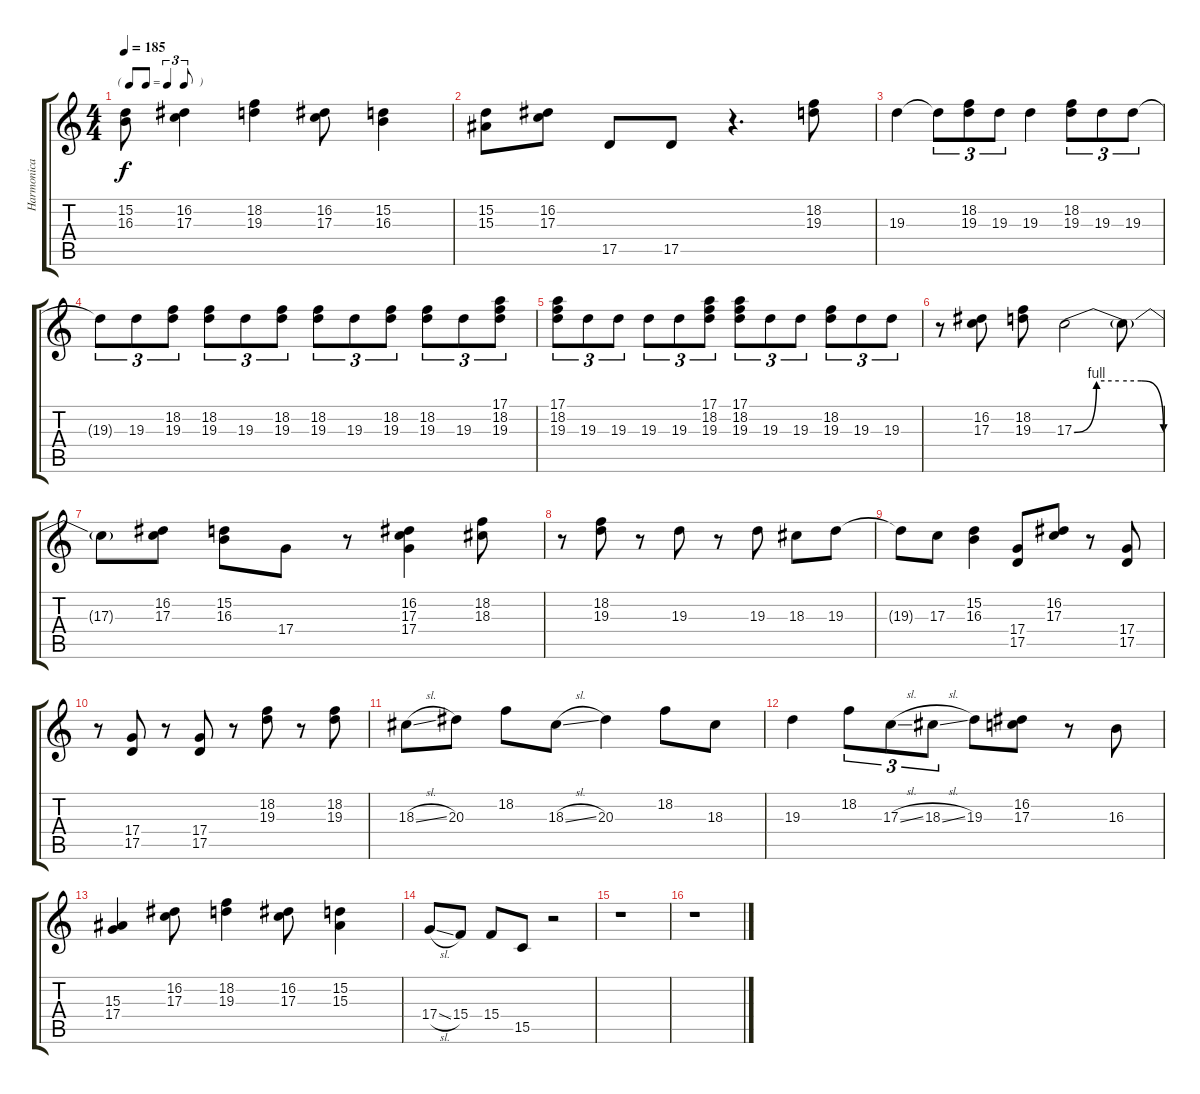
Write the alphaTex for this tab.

\track ("Harmonica" "Harmonica") {instrument harmonica}
\staff {score tabs}
\tuning (E4 B3 G3 D3 A2 E2) {hide}
\ts (4 4)
\tf triplet8th
\tempo 185
\clef g2
\ks c
(15.2 16.3).8{dy f} (16.2 17.3).4 (18.2 19.3).4 (16.2 17.3).8 (15.2 16.3).4 |
(15.2 15.3).8 (16.2 17.3).8 17.5.8 17.5.8 r.4{d} (18.2 19.3).8 |
19.3.4 19.3{t}.8{tu (3 2)} (18.2 19.3).8{tu (3 2)} 19.3.8{tu (3 2)} 19.3.4 (18.2 19.3).8{tu (3 2)} 19.3.8{tu (3 2)} 19.3.8{tu (3 2)} |
19.3{t}.8{tu (3 2)} 19.3.8{tu (3 2)} (18.2 19.3).8{tu (3 2)} (18.2 19.3).8{tu (3 2)} 19.3.8{tu (3 2)} (18.2 19.3).8{tu (3 2)} (18.2 19.3).8{tu (3 2)} 19.3.8{tu (3 2)} (18.2 19.3).8{tu (3 2)} (18.2 19.3).8{tu (3 2)} 19.3.8{tu (3 2)} (17.1 18.2 19.3).8{tu (3 2)} |
(17.1 18.2 19.3).8{tu (3 2)} 19.3.8{tu (3 2)} 19.3.8{tu (3 2)} 19.3.8{tu (3 2)} 19.3.8{tu (3 2)} (17.1 18.2 19.3).8{tu (3 2)} (17.1 18.2 19.3).8{tu (3 2)} 19.3.8{tu (3 2)} 19.3.8{tu (3 2)} (18.2 19.3).8{tu (3 2)} 19.3.8{tu (3 2)} 19.3.8{tu (3 2)} |
r.8 (16.2 17.3).8 (18.2 19.3).8 17.3{be (custom 0 0 15 4 30 4 45 4 60 0)}.2 17.3{t}.8 |
17.3{t}.8 (16.2 17.3).8 (15.2 16.3).8 17.4.8 r.8 (16.2 17.3 17.4).4 (18.2 18.3).8 |
r.8 (18.2 19.3).8 r.8 19.3.8 r.8 19.3.8 18.3.8 19.3.8 |
19.3{t}.8 17.3.8 (15.2 16.3).4 (17.4 17.5).8 (16.2 17.3).8 r.8 (17.4 17.5).8 |
r.8 (17.4 17.5).8 r.8 (17.4 17.5).8 r.8 (18.2 19.3).8 r.8 (18.2 19.3).8 |
18.3{sl}.8 20.3.8 18.2.8 18.3{sl}.8 20.3.4 18.2.8 18.3.8 |
19.3.4 18.2.8{tu (3 2)} 17.3{sl}.8{tu (3 2)} 18.3{sl}.8{tu (3 2)} 19.3.8 (16.2 17.3).8 r.8 16.3.8 |
(15.3 17.4).4 (16.2 17.3).8 (18.2 19.3).4 (16.2 17.3).8 (15.2 15.3).4 |
17.4{sl}.8 15.4.8 15.4.8 15.5.8 r.2 |
r.1 |
r.1
